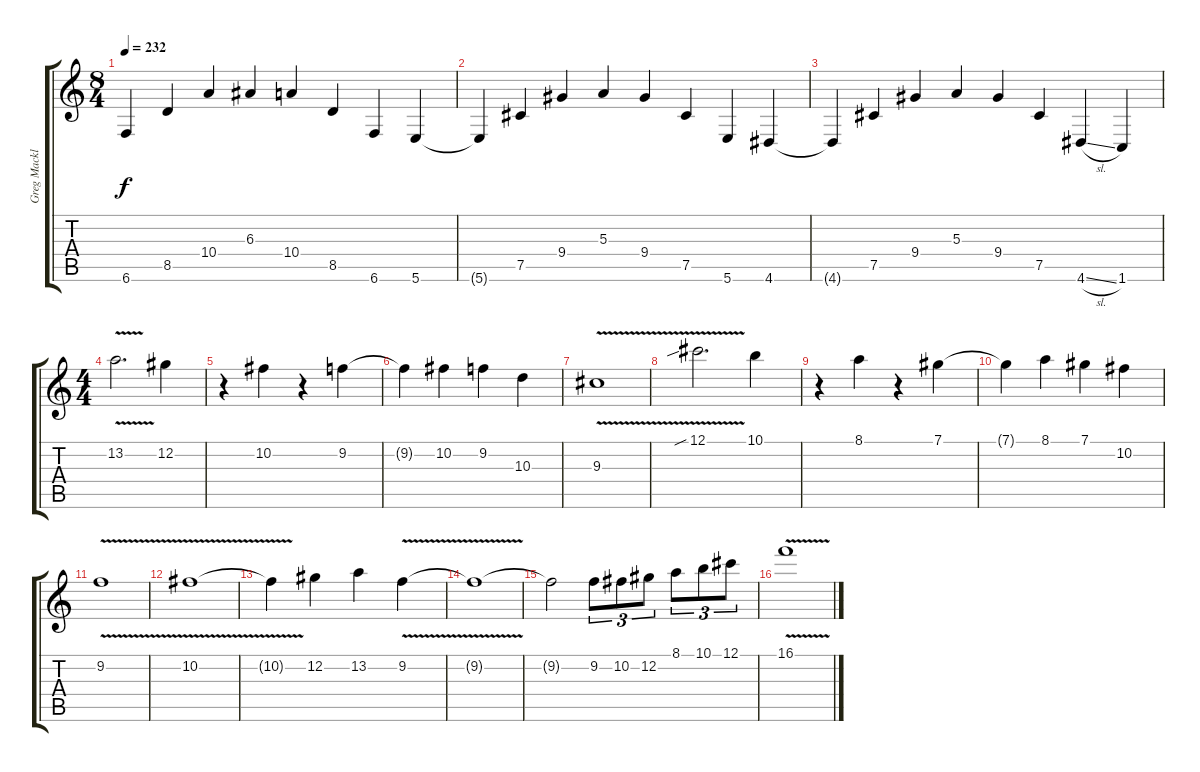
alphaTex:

\track ("Greg Macklin" "Greg Mackl") {instrument distortionguitar}
\staff {score tabs}
\tuning (Db4 Ab3 E3 B2 Gb2 B1) {hide}
\ts (8 4)
\tempo 232
\clef g2
\ks c
6.6{t}.4{dy f} 8.5.4 10.4.4 6.3.4 10.4.4 8.5.4 6.6.4 5.6.4 |
5.6{t}.4 7.5.4 9.4.4 5.3.4 9.4.4 7.5.4 5.6.4 4.6.4 |
4.6{t}.4 7.5.4 9.4.4 5.3.4 9.4.4 7.5.4 4.6{sl}.4 1.6.4 |
\ts (4 4)
13.2{v}.2{d} 12.2.4 |
r.4 10.2.4 r.4 9.2.4 |
9.2{t}.4 10.2.4 9.2.4 10.3.4 |
9.3{v}.1 |
12.1{v sib}.2{d} 10.1.4 |
r.4 8.1.4 r.4 7.1.4 |
7.1{t}.4 8.1.4 7.1.4 10.2.4 |
9.2{v}.1 |
10.2{v}.1 |
10.2{t}.4 12.2.4 13.2.4 9.2{v}.4 |
9.2{t}.1 |
9.2{t}.2 9.2.8{tu (3 2)} 10.2.8{tu (3 2)} 12.2.8{tu (3 2)} 8.1.8{tu (3 2)} 10.1.8{tu (3 2)} 12.1.8{tu (3 2)} |
16.1{v}.1
